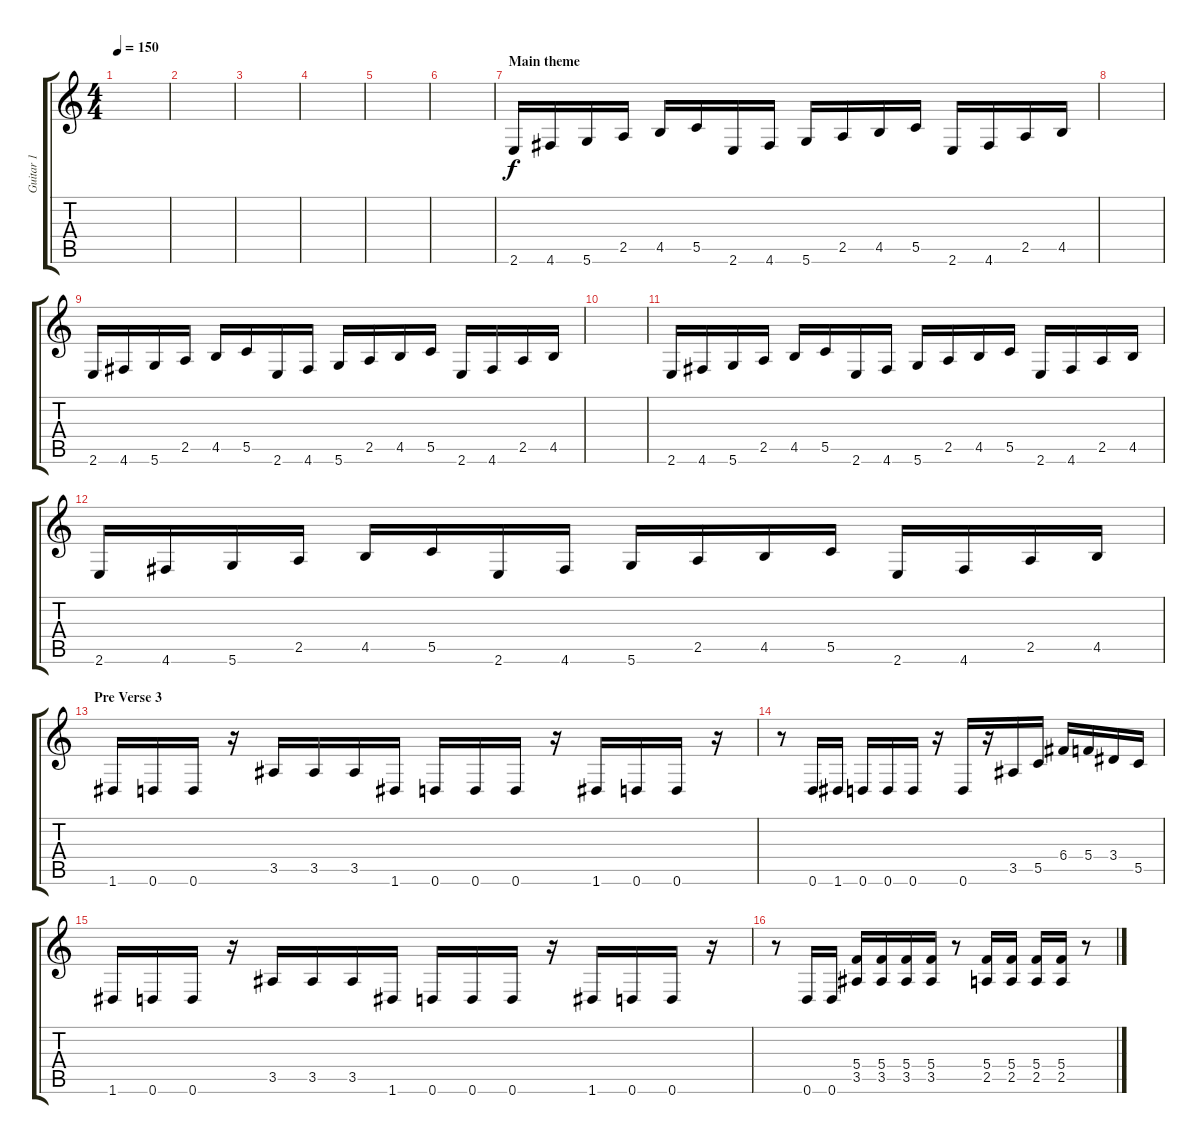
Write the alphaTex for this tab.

\track ("Guitar 1" "Guitar 1") {instrument distortionguitar}
\staff {score tabs}
\tuning (D4 A3 F3 C3 G2 D2) {hide}
\ts (4 4)
\tempo 150
\clef g2
\ks c
|
|
|
|
|
|
\section ("" "Main theme")
2.6.16 4.6.16 5.6.16 2.5.16 4.5.16 5.5.16 2.6.16 4.6.16 5.6.16 2.5.16 4.5.16 5.5.16 2.6.16 4.6.16 2.5.16 4.5.16 |
|
2.6.16 4.6.16 5.6.16 2.5.16 4.5.16 5.5.16 2.6.16 4.6.16 5.6.16 2.5.16 4.5.16 5.5.16 2.6.16 4.6.16 2.5.16 4.5.16 |
|
2.6.16 4.6.16 5.6.16 2.5.16 4.5.16 5.5.16 2.6.16 4.6.16 5.6.16 2.5.16 4.5.16 5.5.16 2.6.16 4.6.16 2.5.16 4.5.16 |
2.6.16 4.6.16 5.6.16 2.5.16 4.5.16 5.5.16 2.6.16 4.6.16 5.6.16 2.5.16 4.5.16 5.5.16 2.6.16 4.6.16 2.5.16 4.5.16 |
\section ("" "Pre Verse 3")
1.6.16 0.6.16 0.6.16 r.16 3.5.16 3.5.16 3.5.16 1.6.16 0.6.16 0.6.16 0.6.16 r.16 1.6.16 0.6.16 0.6.16 r.16 |
r.8 0.6.16 1.6.16 0.6.16 0.6.16 0.6.16 r.16 0.6.16 r.16 3.5.16 5.5.16 6.4.16 5.4.16 3.4.16 5.5.16 |
1.6.16 0.6.16 0.6.16 r.16 3.5.16 3.5.16 3.5.16 1.6.16 0.6.16 0.6.16 0.6.16 r.16 1.6.16 0.6.16 0.6.16 r.16 |
r.8 0.6.16 0.6.16 (5.4 3.5).16 (5.4 3.5).16 (5.4 3.5).16 (5.4 3.5).16 r.8 (5.4 2.5).16 (5.4 2.5).16 (5.4 2.5).16 (5.4 2.5).16 r.8
